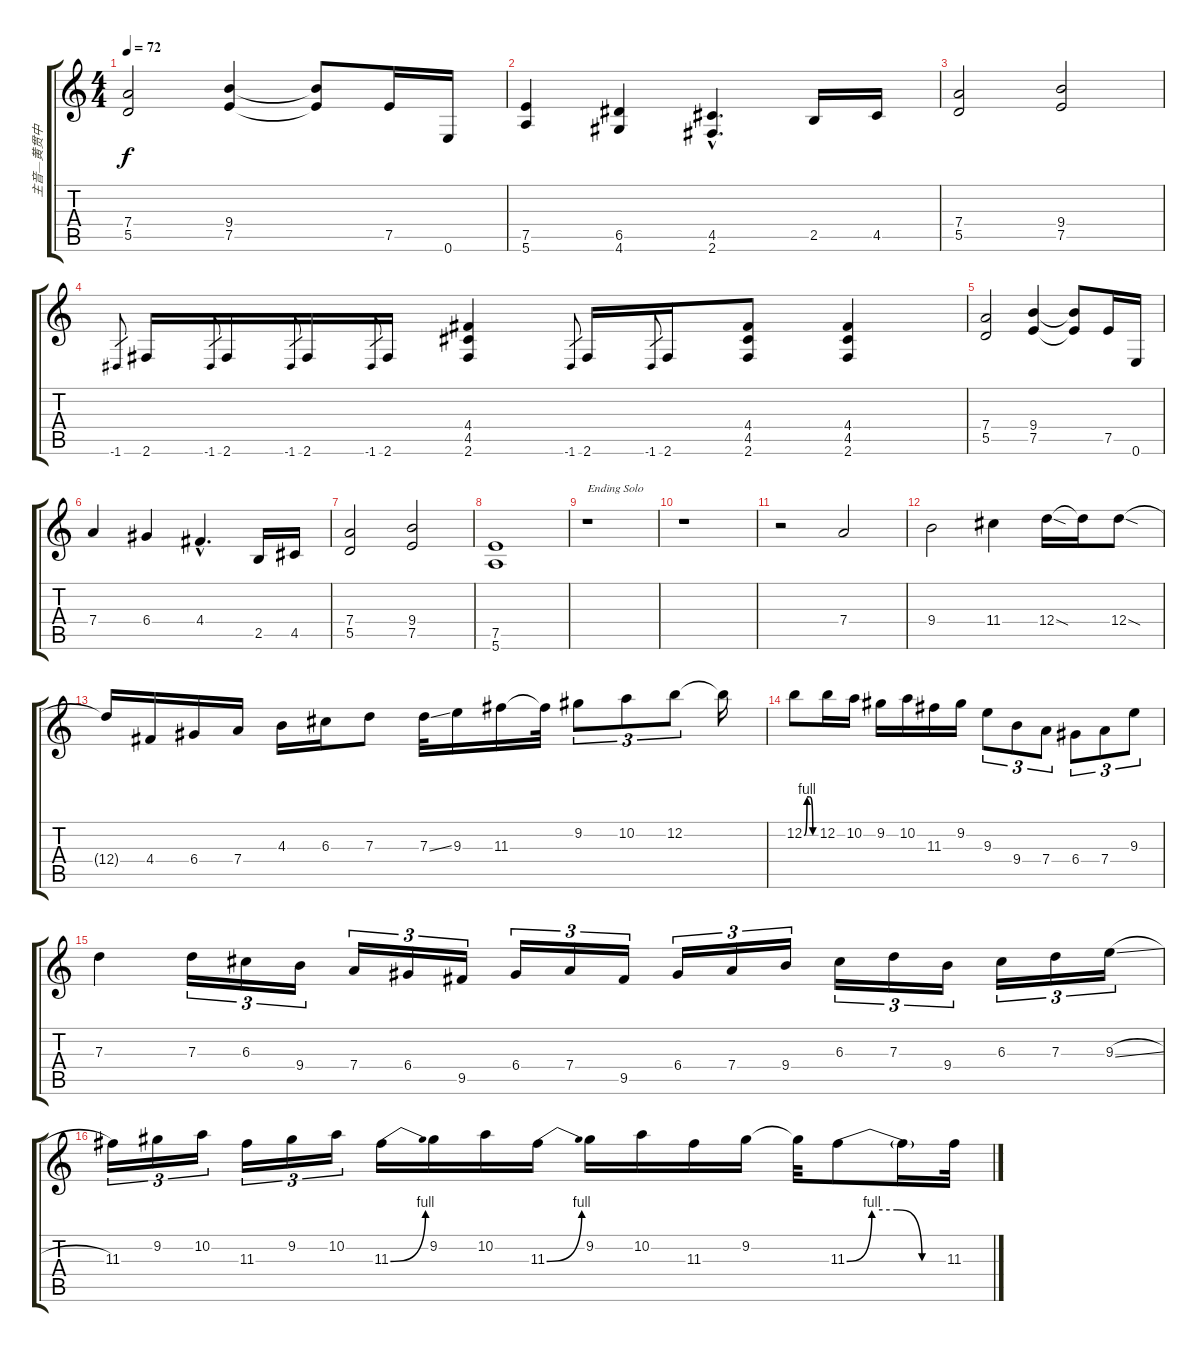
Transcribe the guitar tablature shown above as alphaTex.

\track ("主音—黄贯中" "主音—黄贯中") {instrument overdrivenguitar}
\staff {score tabs}
\tuning (E4 B3 G3 D3 A2 E2) {hide}
\ts (4 4)
\tempo 72
\clef g2
\ks c
(7.4 5.5).2{dy f} (9.4 7.5).4 (9.4{t} 7.5{t}).8 7.5.16 0.6.16 |
(7.5 5.6).4 (6.5 4.6).4 (4.5{hac} 2.6{hac}).4{d} 2.5.16 4.5.16 |
(7.4 5.5).2 (9.4 7.5).2 |
-1.6.8{gr} 2.6.16 -1.6.8{gr} 2.6.16 -1.6.8{gr} 2.6.16 -1.6.8{gr} 2.6.16 (4.4 4.5 2.6).4 -1.6.8{gr} 2.6.16 -1.6.8{gr} 2.6.16 (4.4 4.5 2.6).8 (4.4 4.5 2.6).4 |
(7.4 5.5).2 (9.4 7.5).4 (9.4{t} 7.5{t}).8 7.5.16 0.6.16 |
7.4.4 6.4.4 4.4{hac}.4{d} 2.5.16 4.5.16 |
(7.4 5.5).2 (9.4 7.5).2 |
(7.5 5.6).1 |
r.1{txt "Ending Solo"} |
r.1 |
r.2 7.4.2 |
9.4.2 11.4.4 12.4{sod}.16 12.4{t}.16 12.4{sod}.8 |
12.4{t}.16{volume 16} 4.4.16 6.4.16 7.4.16 4.3.16 6.3.16 7.3.8 7.3{ss}.32 9.3.16 11.3.16 11.3{t}.32 9.2.8{tu (3 2)} 10.2.8{tu (3 2)} 12.2.8{tu (3 2)} 12.2{t}.16 |
12.2{be (custom 0 0 15 4 30 4 45 0 60 0)}.8 12.2.16 10.2.16 9.2.16 10.2.16 11.3.16 9.2.16 9.3.8{tu (3 2)} 9.4.8{tu (3 2)} 7.4.8{tu (3 2)} 6.4.8{tu (3 2)} 7.4.8{tu (3 2)} 9.3.8{tu (3 2)} |
7.3.4 7.3.16{tu (3 2)} 6.3.16{tu (3 2)} 9.4.16{tu (3 2)} 7.4.16{tu (3 2)} 6.4.16{tu (3 2)} 9.5.16{tu (3 2)} 6.4.16{tu (3 2)} 7.4.16{tu (3 2)} 9.5.16{tu (3 2)} 6.4.16{tu (3 2)} 7.4.16{tu (3 2)} 9.4.16{tu (3 2)} 6.3.16{tu (3 2)} 7.3.16{tu (3 2)} 9.4.16{tu (3 2)} 6.3.16{tu (3 2)} 7.3.16{tu (3 2)} 9.3{sl}.16{tu (3 2)} |
11.3.16{tu (3 2)} 9.2.16{tu (3 2)} 10.2.16{tu (3 2)} 11.3.16{tu (3 2)} 9.2.16{tu (3 2)} 10.2.16{tu (3 2)} 11.3{be (bend 0 0 60 4)}.16 9.2.16 10.2.16 11.3{be (bend 0 0 60 4)}.16 9.2.16 10.2.16 11.3.16 9.2.16 9.2{t}.32 11.3{be (custom 0 0 15 4 30 4 45 0 60 0)}.8 11.3{t}.16 11.3.32
